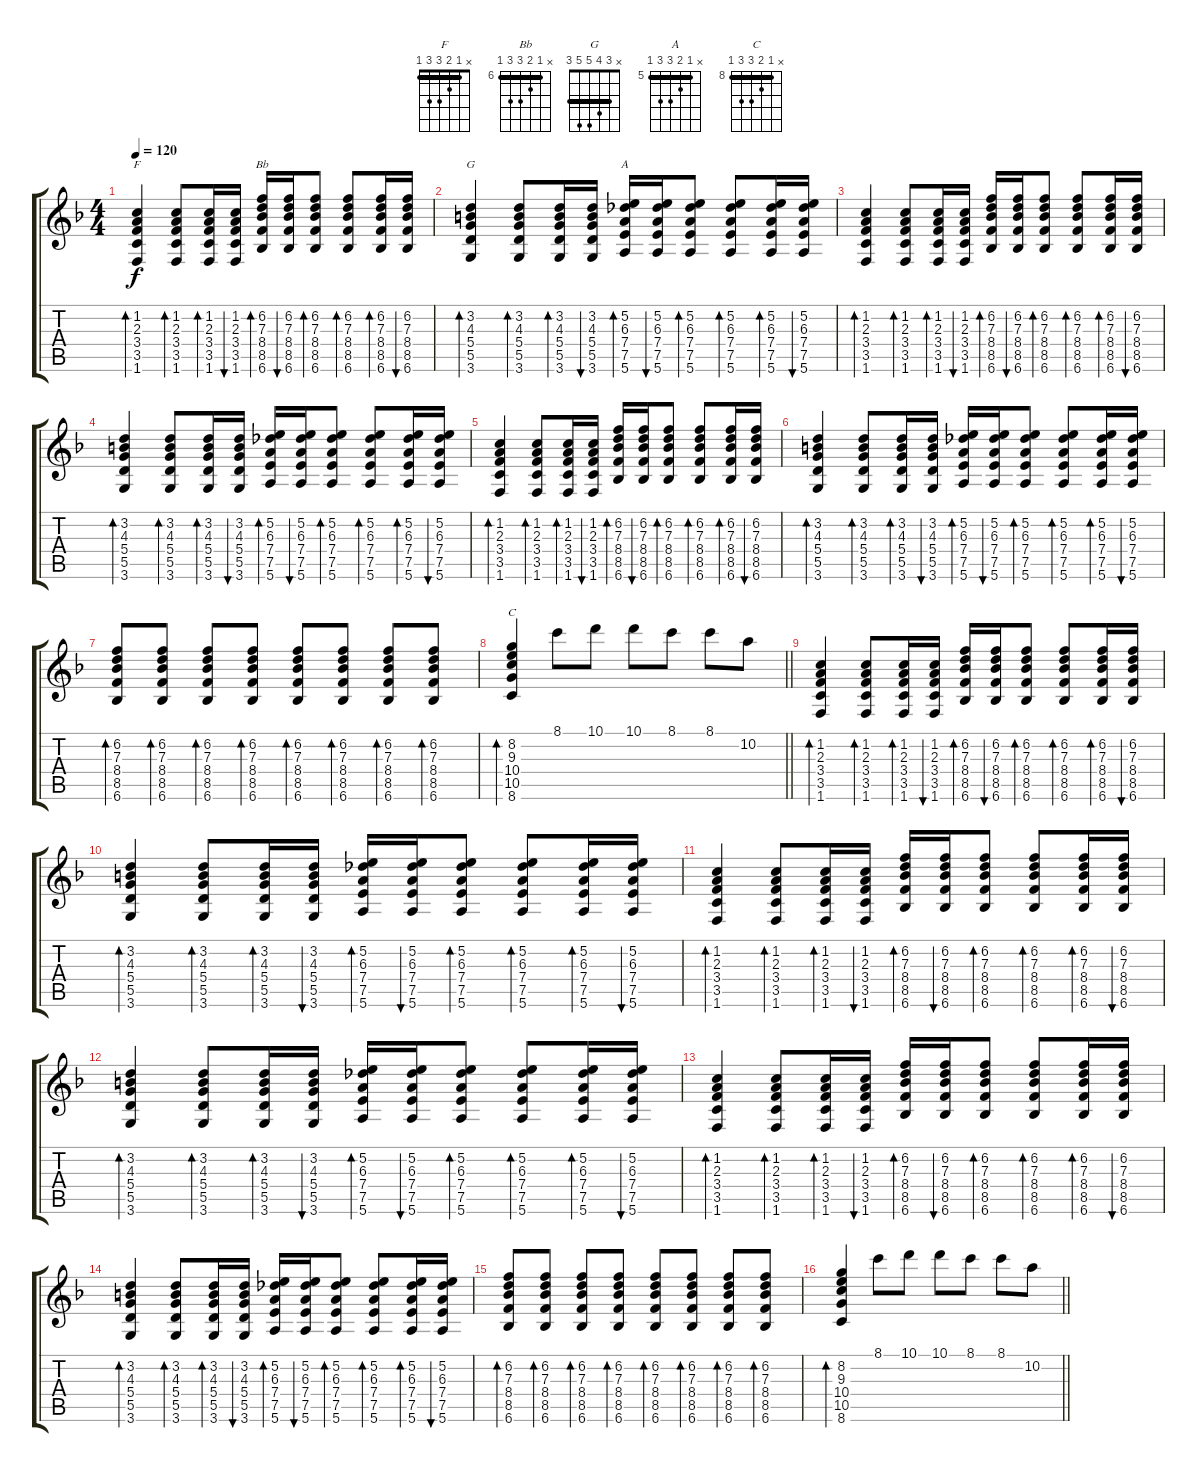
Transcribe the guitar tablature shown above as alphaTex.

\track "" {instrument distortionguitar}
\staff {score tabs}
\tuning (E4 B3 G3 D3 A2 E2) {hide}
\chord ("F" x 1 2 3 3 1) {barre 1}
\chord ("Bb" x 6 7 8 8 6) {firstfret 6 barre 6}
\chord ("G" x 3 4 5 5 3) {barre 3}
\chord ("A" x 5 6 7 7 5) {firstfret 5 barre 5}
\chord ("C" x 8 9 10 10 8) {firstfret 8 barre 8}
\ts (4 4)
\tempo 120
\clef g2
\ks f
(1.2 2.3 3.4 3.5 1.6).4{bd 30 ch "F" dy f} (1.2 2.3 3.4 3.5 1.6).8{bd 30} (1.2 2.3 3.4 3.5 1.6).16{bd 30} (1.2 2.3 3.4 3.5 1.6).16{bu 30} (6.2 7.3 8.4 8.5 6.6).16{bd 30 ch "Bb"} (6.2 7.3 8.4 8.5 6.6).16{bu 30} (6.2 7.3 8.4 8.5 6.6).8{bd 30} (6.2 7.3 8.4 8.5 6.6).8{bd 30} (6.2 7.3 8.4 8.5 6.6).16{bd 30} (6.2 7.3 8.4 8.5 6.6).16{bu 30} |
(3.2 4.3 5.4 5.5 3.6).4{bd 30 ch "G"} (3.2 4.3 5.4 5.5 3.6).8{bd 30} (3.2 4.3 5.4 5.5 3.6).16{bd 30} (3.2 4.3 5.4 5.5 3.6).16{bu 30} (5.2 6.3 7.4 7.5 5.6).16{bd 30 ch "A"} (5.2 6.3 7.4 7.5 5.6).16{bu 30} (5.2 6.3 7.4 7.5 5.6).8{bd 30} (5.2 6.3 7.4 7.5 5.6).8{bd 30} (5.2 6.3 7.4 7.5 5.6).16{bd 30} (5.2 6.3 7.4 7.5 5.6).16{bu 30} |
(1.2 2.3 3.4 3.5 1.6).4{bd 30} (1.2 2.3 3.4 3.5 1.6).8{bd 30} (1.2 2.3 3.4 3.5 1.6).16{bd 30} (1.2 2.3 3.4 3.5 1.6).16{bu 30} (6.2 7.3 8.4 8.5 6.6).16{bd 30} (6.2 7.3 8.4 8.5 6.6).16{bu 30} (6.2 7.3 8.4 8.5 6.6).8{bd 30} (6.2 7.3 8.4 8.5 6.6).8{bd 30} (6.2 7.3 8.4 8.5 6.6).16{bd 30} (6.2 7.3 8.4 8.5 6.6).16{bu 30} |
(3.2 4.3 5.4 5.5 3.6).4{bd 30} (3.2 4.3 5.4 5.5 3.6).8{bd 30} (3.2 4.3 5.4 5.5 3.6).16{bd 30} (3.2 4.3 5.4 5.5 3.6).16{bu 30} (5.2 6.3 7.4 7.5 5.6).16{bd 30} (5.2 6.3 7.4 7.5 5.6).16{bu 30} (5.2 6.3 7.4 7.5 5.6).8{bd 30} (5.2 6.3 7.4 7.5 5.6).8{bd 30} (5.2 6.3 7.4 7.5 5.6).16{bd 30} (5.2 6.3 7.4 7.5 5.6).16{bu 30} |
(1.2 2.3 3.4 3.5 1.6).4{bd 30} (1.2 2.3 3.4 3.5 1.6).8{bd 30} (1.2 2.3 3.4 3.5 1.6).16{bd 30} (1.2 2.3 3.4 3.5 1.6).16{bu 30} (6.2 7.3 8.4 8.5 6.6).16{bd 30} (6.2 7.3 8.4 8.5 6.6).16{bu 30} (6.2 7.3 8.4 8.5 6.6).8{bd 30} (6.2 7.3 8.4 8.5 6.6).8{bd 30} (6.2 7.3 8.4 8.5 6.6).16{bd 30} (6.2 7.3 8.4 8.5 6.6).16{bu 30} |
(3.2 4.3 5.4 5.5 3.6).4{bd 30} (3.2 4.3 5.4 5.5 3.6).8{bd 30} (3.2 4.3 5.4 5.5 3.6).16{bd 30} (3.2 4.3 5.4 5.5 3.6).16{bu 30} (5.2 6.3 7.4 7.5 5.6).16{bd 30} (5.2 6.3 7.4 7.5 5.6).16{bu 30} (5.2 6.3 7.4 7.5 5.6).8{bd 30} (5.2 6.3 7.4 7.5 5.6).8{bd 30} (5.2 6.3 7.4 7.5 5.6).16{bd 30} (5.2 6.3 7.4 7.5 5.6).16{bu 30} |
(6.2 7.3 8.4 8.5 6.6).8{bd 30} (6.2 7.3 8.4 8.5 6.6).8{bd 30} (6.2 7.3 8.4 8.5 6.6).8{bd 30} (6.2 7.3 8.4 8.5 6.6).8{bd 30} (6.2 7.3 8.4 8.5 6.6).8{bd 30} (6.2 7.3 8.4 8.5 6.6).8{bd 30} (6.2 7.3 8.4 8.5 6.6).8{bd 30} (6.2 7.3 8.4 8.5 6.6).8{bd 30} |
\barLineRight lightlight
(8.2 9.3 10.4 10.5 8.6).4{bd 30 ch "C"} 8.1.8 10.1.8 10.1.8 8.1.8 8.1.8 10.2.8 |
(1.2 2.3 3.4 3.5 1.6).4{bd 30} (1.2 2.3 3.4 3.5 1.6).8{bd 30} (1.2 2.3 3.4 3.5 1.6).16{bd 30} (1.2 2.3 3.4 3.5 1.6).16{bu 30} (6.2 7.3 8.4 8.5 6.6).16{bd 30} (6.2 7.3 8.4 8.5 6.6).16{bu 30} (6.2 7.3 8.4 8.5 6.6).8{bd 30} (6.2 7.3 8.4 8.5 6.6).8{bd 30} (6.2 7.3 8.4 8.5 6.6).16{bd 30} (6.2 7.3 8.4 8.5 6.6).16{bu 30} |
(3.2 4.3 5.4 5.5 3.6).4{bd 30} (3.2 4.3 5.4 5.5 3.6).8{bd 30} (3.2 4.3 5.4 5.5 3.6).16{bd 30} (3.2 4.3 5.4 5.5 3.6).16{bu 30} (5.2 6.3 7.4 7.5 5.6).16{bd 30} (5.2 6.3 7.4 7.5 5.6).16{bu 30} (5.2 6.3 7.4 7.5 5.6).8{bd 30} (5.2 6.3 7.4 7.5 5.6).8{bd 30} (5.2 6.3 7.4 7.5 5.6).16{bd 30} (5.2 6.3 7.4 7.5 5.6).16{bu 30} |
(1.2 2.3 3.4 3.5 1.6).4{bd 30} (1.2 2.3 3.4 3.5 1.6).8{bd 30} (1.2 2.3 3.4 3.5 1.6).16{bd 30} (1.2 2.3 3.4 3.5 1.6).16{bu 30} (6.2 7.3 8.4 8.5 6.6).16{bd 30} (6.2 7.3 8.4 8.5 6.6).16{bu 30} (6.2 7.3 8.4 8.5 6.6).8{bd 30} (6.2 7.3 8.4 8.5 6.6).8{bd 30} (6.2 7.3 8.4 8.5 6.6).16{bd 30} (6.2 7.3 8.4 8.5 6.6).16{bu 30} |
(3.2 4.3 5.4 5.5 3.6).4{bd 30} (3.2 4.3 5.4 5.5 3.6).8{bd 30} (3.2 4.3 5.4 5.5 3.6).16{bd 30} (3.2 4.3 5.4 5.5 3.6).16{bu 30} (5.2 6.3 7.4 7.5 5.6).16{bd 30} (5.2 6.3 7.4 7.5 5.6).16{bu 30} (5.2 6.3 7.4 7.5 5.6).8{bd 30} (5.2 6.3 7.4 7.5 5.6).8{bd 30} (5.2 6.3 7.4 7.5 5.6).16{bd 30} (5.2 6.3 7.4 7.5 5.6).16{bu 30} |
(1.2 2.3 3.4 3.5 1.6).4{bd 30} (1.2 2.3 3.4 3.5 1.6).8{bd 30} (1.2 2.3 3.4 3.5 1.6).16{bd 30} (1.2 2.3 3.4 3.5 1.6).16{bu 30} (6.2 7.3 8.4 8.5 6.6).16{bd 30} (6.2 7.3 8.4 8.5 6.6).16{bu 30} (6.2 7.3 8.4 8.5 6.6).8{bd 30} (6.2 7.3 8.4 8.5 6.6).8{bd 30} (6.2 7.3 8.4 8.5 6.6).16{bd 30} (6.2 7.3 8.4 8.5 6.6).16{bu 30} |
(3.2 4.3 5.4 5.5 3.6).4{bd 30} (3.2 4.3 5.4 5.5 3.6).8{bd 30} (3.2 4.3 5.4 5.5 3.6).16{bd 30} (3.2 4.3 5.4 5.5 3.6).16{bu 30} (5.2 6.3 7.4 7.5 5.6).16{bd 30} (5.2 6.3 7.4 7.5 5.6).16{bu 30} (5.2 6.3 7.4 7.5 5.6).8{bd 30} (5.2 6.3 7.4 7.5 5.6).8{bd 30} (5.2 6.3 7.4 7.5 5.6).16{bd 30} (5.2 6.3 7.4 7.5 5.6).16{bu 30} |
(6.2 7.3 8.4 8.5 6.6).8{bd 30} (6.2 7.3 8.4 8.5 6.6).8{bd 30} (6.2 7.3 8.4 8.5 6.6).8{bd 30} (6.2 7.3 8.4 8.5 6.6).8{bd 30} (6.2 7.3 8.4 8.5 6.6).8{bd 30} (6.2 7.3 8.4 8.5 6.6).8{bd 30} (6.2 7.3 8.4 8.5 6.6).8{bd 30} (6.2 7.3 8.4 8.5 6.6).8{bd 30} |
\barLineRight lightlight
(8.2 9.3 10.4 10.5 8.6).4{bd 30} 8.1.8 10.1.8 10.1.8 8.1.8 8.1.8 10.2.8
